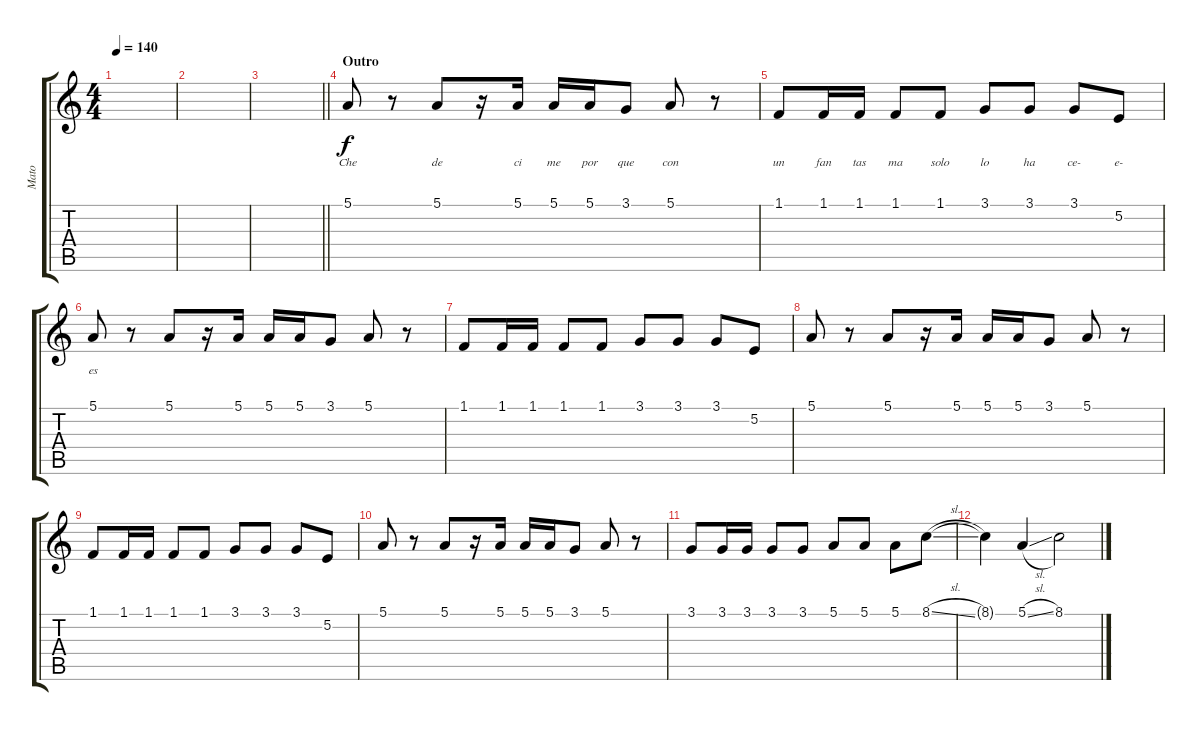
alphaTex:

\track ("Mato" "Mato") {instrument clarinet}
\staff {score tabs}
\tuning (E4 B3 G3 D3 A2 E2) {hide}
\ts (4 4)
\tempo 140
\clef g2
\ks c
|
|
\barLineRight lightlight
|
\section ("" "Outro")
5.1.8{lyrics (0 "Che") lyrics (1 "") lyrics (2 "") lyrics (3 "") lyrics (4 "")} r.8 5.1.8{lyrics (0 "de") lyrics (1 "") lyrics (2 "") lyrics (3 "") lyrics (4 "")} r.16 5.1.16{lyrics (0 "ci") lyrics (1 "") lyrics (2 "") lyrics (3 "") lyrics (4 "")} 5.1.16{lyrics (0 "me") lyrics (1 "") lyrics (2 "") lyrics (3 "") lyrics (4 "")} 5.1.16{lyrics (0 "por") lyrics (1 "") lyrics (2 "") lyrics (3 "") lyrics (4 "")} 3.1.8{lyrics (0 "que") lyrics (1 "") lyrics (2 "") lyrics (3 "") lyrics (4 "")} 5.1.8{lyrics (0 "con") lyrics (1 "") lyrics (2 "") lyrics (3 "") lyrics (4 "")} r.8 |
1.1.8{lyrics (0 "un") lyrics (1 "") lyrics (2 "") lyrics (3 "") lyrics (4 "")} 1.1.16{lyrics (0 "fan") lyrics (1 "") lyrics (2 "") lyrics (3 "") lyrics (4 "")} 1.1.16{lyrics (0 "tas") lyrics (1 "") lyrics (2 "") lyrics (3 "") lyrics (4 "")} 1.1.8{lyrics (0 "ma") lyrics (1 "") lyrics (2 "") lyrics (3 "") lyrics (4 "")} 1.1.8{lyrics (0 "solo") lyrics (1 "") lyrics (2 "") lyrics (3 "") lyrics (4 "")} 3.1.8{lyrics (0 "lo") lyrics (1 "") lyrics (2 "") lyrics (3 "") lyrics (4 "")} 3.1.8{lyrics (0 "ha") lyrics (1 "") lyrics (2 "") lyrics (3 "") lyrics (4 "")} 3.1.8{lyrics (0 "ce-") lyrics (1 "") lyrics (2 "") lyrics (3 "") lyrics (4 "")} 5.2.8{lyrics (0 "e-") lyrics (1 "") lyrics (2 "") lyrics (3 "") lyrics (4 "")} |
5.1.8{lyrics (0 "es") lyrics (1 "") lyrics (2 "") lyrics (3 "") lyrics (4 "")} r.8 5.1.8 r.16 5.1.16 5.1.16 5.1.16 3.1.8 5.1.8 r.8 |
1.1.8 1.1.16 1.1.16 1.1.8 1.1.8 3.1.8 3.1.8 3.1.8 5.2.8 |
5.1.8 r.8 5.1.8 r.16 5.1.16 5.1.16 5.1.16 3.1.8 5.1.8 r.8 |
1.1.8 1.1.16 1.1.16 1.1.8 1.1.8 3.1.8 3.1.8 3.1.8 5.2.8 |
5.1.8 r.8 5.1.8 r.16 5.1.16 5.1.16 5.1.16 3.1.8 5.1.8 r.8 |
3.1.8 3.1.16 3.1.16 3.1.8 3.1.8 5.1.8 5.1.8 5.1.8 8.1{sl}.8 |
8.1{t}.4 5.1{sl}.4 8.1.2
